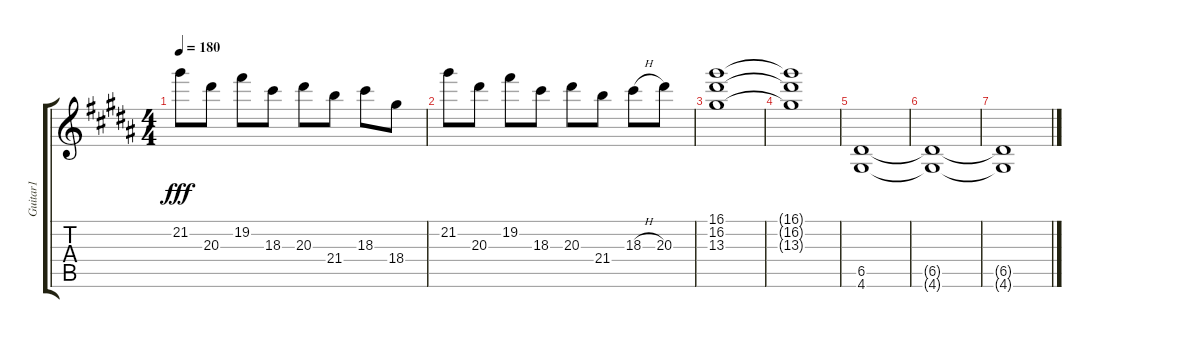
\track ("Guitar1" "Guitar1") {instrument overdrivenguitar}
\staff {score tabs}
\tuning (E4 B3 G3 D3 A2 E2) {hide}
\ts (4 4)
\tempo 180
\clef g2
\ks g#minor
21.2.8{dy fff} 20.3.8 19.2.8 18.3.8 20.3.8 21.4.8 18.3.8 18.4.8 |
21.2.8 20.3.8 19.2.8 18.3.8 20.3.8 21.4.8 18.3{h}.8 20.3.8 |
(16.1 16.2 13.3).1 |
(16.1{t} 16.2{t} 13.3{t}).1 |
(6.5 4.6).1 |
(6.5{t} 4.6{t}).1 |
(6.5{t} 4.6{t}).1
